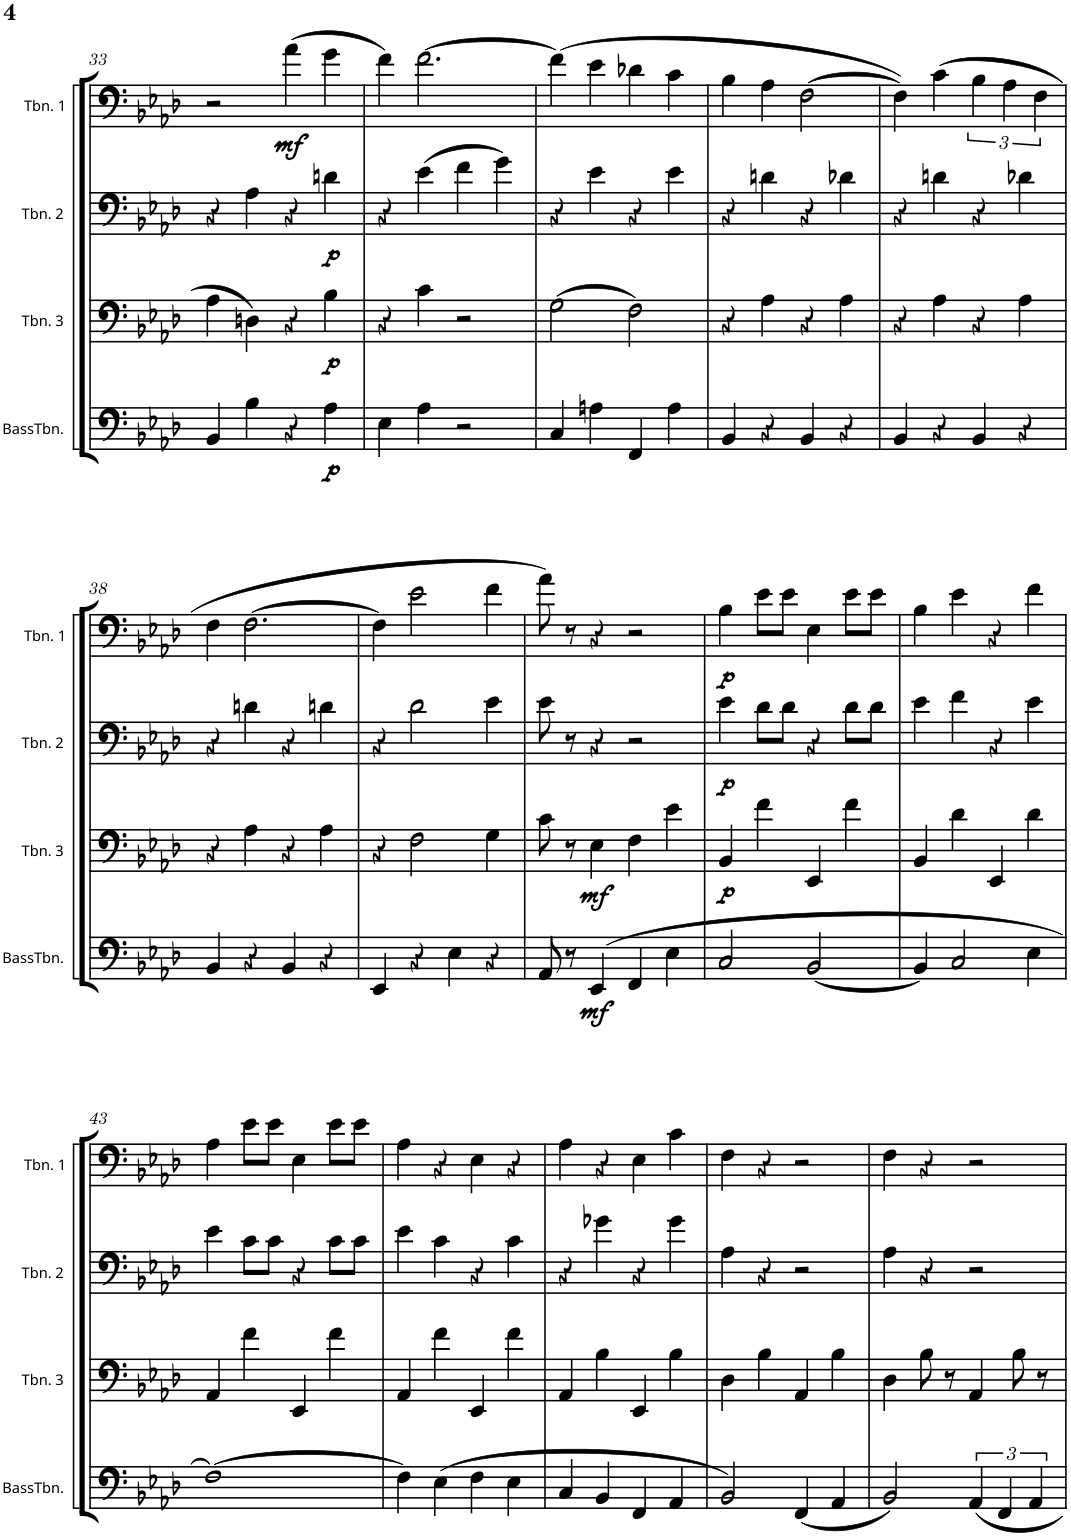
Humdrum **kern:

**kern	**dynam	**kern	**dynam	**kern	**dynam	**kern	**dynam
*part4	*part4	*part3	*part3	*part2	*part2	*part1	*part1
*staff4	*staff4	*staff3	*staff3	*staff2	*staff2	*staff1	*staff1
*I"Bass trombone	*	*I"Trombone 3	*	*I"Trombone 2	*	*I"Trombone 1	*
*I'BassTbn.	*	*I'Tbn. 3	*	*I'Tbn. 2	*	*I'Tbn. 1	*
!!LO:PB:g=z
*clefF4	*	*clefF4	*	*clefF4	*	*clefF4	*
*k[b-e-a-d-]	*	*k[b-e-a-d-]	*	*k[b-e-a-d-]	*	*k[b-e-a-d-]	*
*M4/4	*	*M4/4	*	*M4/4	*	*M4/4	*
=33	=33	=33	=33	=33	=33	=33	=33
4BB-/	.	4A-\	.	4r	.	2r	.
4B-\	.	4Dn\	.	4A-\	.	.	.
!	!	!	!	!	!	!	!LO:DY:b
4r	.	4r	.	4r	.	(4a-\	mf
!	!LO:DY:b	!	!LO:DY:b	!	!LO:DY:b	!	!
4A-\	p	4B-\	p	4dn\	p	4g\	.
=34	=34	=34	=34	=34	=34	=34	=34
4E-\	.	4r	.	4r	.	4f\)	.
4A-\	.	4c\	.	(4e-\	.	[2.f\	.
2r	.	2r	.	4f\	.	.	.
.	.	.	.	4g\)	.	.	.
=35	=35	=35	=35	=35	=35	=35	=35
4C/	.	(2G\	.	4r	.	(4f\]	.
4An\	.	.	.	4e-\	.	4e-\	.
4FF/	.	2F\)	.	4r	.	4d-X\	.
4A\	.	.	.	4e-\	.	4c\	.
=36	=36	=36	=36	=36	=36	=36	=36
4BB-/	.	4r	.	4r	.	4B-\	.
4r	.	4A-\	.	4dn\	.	4A-\	.
4BB-/	.	4r	.	4r	.	[2F\	.
4r	.	4A-\	.	4d-X\	.	.	.
=37	=37	=37	=37	=37	=37	=37	=37
4BB-/	.	4r	.	4r	.	4F\])	.
4r	.	4A-\	.	4dn\	.	(4c\	.
4BB-/	.	4r	.	4r	.	6B-\	.
.	.	.	.	.	.	6A-\	.
4r	.	4A-\	.	4d-X\	.	.	.
.	.	.	.	.	.	6F\	.
!!LO:LB:g=z
=38	=38	=38	=38	=38	=38	=38	=38
4BB-/	.	4r	.	4r	.	4F\	.
4r	.	4A-\	.	4dn\	.	[2.F\	.
4BB-/	.	4r	.	4r	.	.	.
4r	.	4A-\	.	4dn\	.	.	.
=39	=39	=39	=39	=39	=39	=39	=39
4EE-/	.	4r	.	4r	.	4F\]	.
4r	.	2F\	.	2d-\	.	2e-\	.
4E-\	.	.	.	.	.	.	.
4r	.	4G\	.	4e-\	.	4f\	.
=40	=40	=40	=40	=40	=40	=40	=40
8AA-/	.	8c\	.	8e-\	.	8a-\)	.
8r	.	8r	.	8r	.	8r	.
!	!LO:DY:b	!	!LO:DY:b	!	!	!	!
(4EE-/	mf	4E-\	mf	4r	.	4r	.
4FF/	.	4F\	.	2r	.	2r	.
4E-\	.	4e-\	.	.	.	.	.
=41	=41	=41	=41	=41	=41	=41	=41
!	!	!	!LO:DY:b	!	!LO:DY:b	!	!LO:DY:b
2C/	.	4BB-/	p	4e-\	p	4B-\	p
.	.	4f\	.	8d-\L	.	8e-\L	.
.	.	.	.	8d-\J	.	8e-\J	.
[2BB-/	.	4EE-/	.	4r	.	4E-\	.
.	.	4f\	.	8d-\L	.	8e-\L	.
.	.	.	.	8d-\J	.	8e-\J	.
=42	=42	=42	=42	=42	=42	=42	=42
4BB-/]	.	4BB-/	.	4e-\	.	4B-\	.
2C/	.	4d-\	.	4f\	.	4e-\	.
.	.	4EE-/	.	4r	.	4r	.
4E-\	.	4d-\	.	4e-\	.	4f\	.
!!LO:LB:g=z
=43	=43	=43	=43	=43	=43	=43	=43
[1F)	.	4AA-/	.	4e-\	.	4A-\	.
.	.	4f\	.	8c\L	.	8e-\L	.
.	.	.	.	8c\J	.	8e-\J	.
.	.	4EE-/	.	4r	.	4E-\	.
.	.	4f\	.	8c\L	.	8e-\L	.
.	.	.	.	8c\J	.	8e-\J	.
=44	=44	=44	=44	=44	=44	=44	=44
4F\]	.	4AA-/	.	4e-\	.	4A-\	.
(4E-\	.	4f\	.	4c\	.	4r	.
4F\	.	4EE-/	.	4r	.	4E-\	.
4E-\	.	4f\	.	4c\	.	4r	.
=45	=45	=45	=45	=45	=45	=45	=45
4C/	.	4AA-/	.	4r	.	4A-\	.
4BB-/	.	4B-\	.	4g-X\	.	4r	.
4FF/	.	4EE-/	.	4r	.	4E-\	.
4AA-/	.	4B-\	.	4g-\	.	4c\	.
=46	=46	=46	=46	=46	=46	=46	=46
2BB-/)	.	4D-\	.	4A-\	.	4F\	.
.	.	4B-\	.	4r	.	4r	.
(4FF/	.	4AA-/	.	2r	.	2r	.
4AA-/	.	4B-\	.	.	.	.	.
=47	=47	=47	=47	=47	=47	=47	=47
2BB-/)	.	4D-\	.	4A-\	.	4F\	.
.	.	8B-\	.	4r	.	4r	.
.	.	8r	.	.	.	.	.
6AA-/	.	4AA-/	.	2r	.	2r	.
6FF/	.	.	.	.	.	.	.
.	.	8B-\	.	.	.	.	.
6AA-/	.	.	.	.	.	.	.
.	.	8r	.	.	.	.	.
=	=	=	=	=	=	=	=
*-	*-	*-	*-	*-	*-	*-	*-
